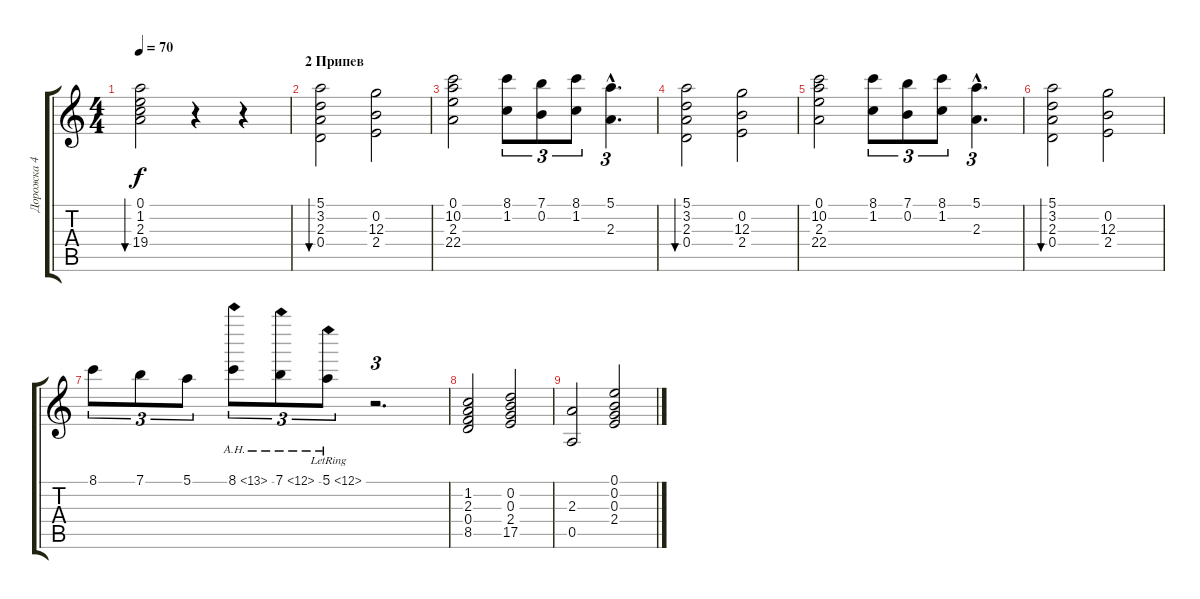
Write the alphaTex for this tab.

\track ("Дорожка 4" "Дорожка 4") {instrument electricguitarjazz}
\staff {score tabs}
\tuning (E4 B3 G3 D3 A2 E2) {hide}
\ts (4 4)
\tempo 70
\clef g2
\ks c
(0.1 1.2 2.3 19.4).2{bu 30 dy f} r.4 r.4 |
\section ("" "2 Припев")
(5.1 3.2 2.3 0.4).2{bu 120} (0.2 12.3 2.4).2 |
(0.1 10.2 2.3 22.4).2 (8.1 1.2).8{tu (3 2)} (7.1 0.2).8{tu (3 2)} (8.1 1.2).8{tu (3 2)} (5.1{hac} 2.3{hac}).4{d tu (3 2)} |
(5.1 3.2 2.3 0.4).2{bu 120} (0.2 12.3 2.4).2 |
(0.1 10.2 2.3 22.4).2 (8.1 1.2).8{tu (3 2)} (7.1 0.2).8{tu (3 2)} (8.1 1.2).8{tu (3 2)} (5.1{hac} 2.3{hac}).4{d tu (3 2)} |
(5.1 3.2 2.3 0.4).2{bu 120} (0.2 12.3 2.4).2 |
8.1.8{tu (3 2)} 7.1.8{tu (3 2)} 5.1.8{tu (3 2)} 8.1{ah 5}.8{tu (3 2)} 7.1{ah 5}.8{tu (3 2)} 5.1{ah 7 lr}.8{tu (3 2)} r.2{d tu (3 2)} |
(1.2 2.3 0.4 8.5).2 (0.2 0.3 2.4 17.5).2 |
(2.3 0.5).2 (0.1 0.2 0.3 2.4).2
